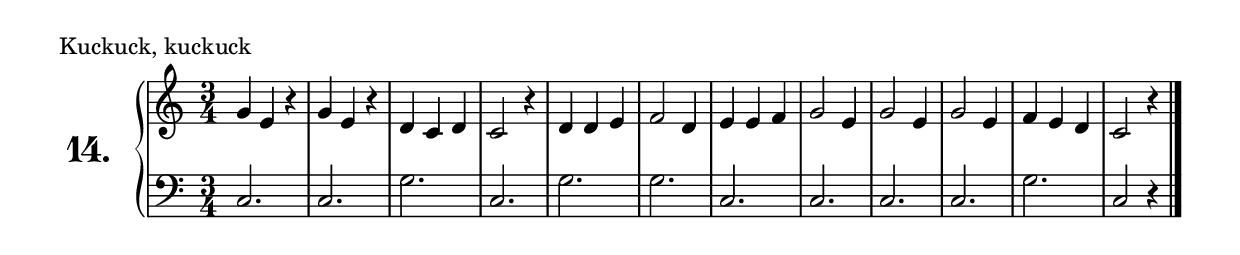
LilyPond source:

\version "2.18.2"

\score {
  \new PianoStaff  <<
    \set PianoStaff.instrumentName = \markup {
      \huge \bold \number "14." }

    \new Staff = "upper" \with {
      midiInstrument = #"acoustic grand" }

    \relative c'' {
      \clef treble
      \key c \major
      \time 3/4

      g4 e r | %01
      g e r  | %02
      d c d  | %03
      c2 r4  | %04
      d d e  | %05
      f2 d4  | %06
      e e f  | %07
      g2 e4  | %08
      g2 e4  | %09
      g2 e4  | %10
      f4 e d | %11
      c2 r4  | %12
      \bar "|."

    }
    \new Staff = "lower" \with {
      midiInstrument = #"acoustic grand" }

    \relative c {
      \clef bass
      \key c \major
      \time 3/4

      c2.
      c
      g'
      c,
      g'
      g
      \repeat unfold 4 {
        c,
      }
      g'
      c,2 r4
      \bar "|."
    }
  >>
  \layout { }
  \midi { }
  \header {
    composer = "Deutsches Volkslied"
    piece = "Kuckuck, kuckuck"
    %opus = ""
  }
}

